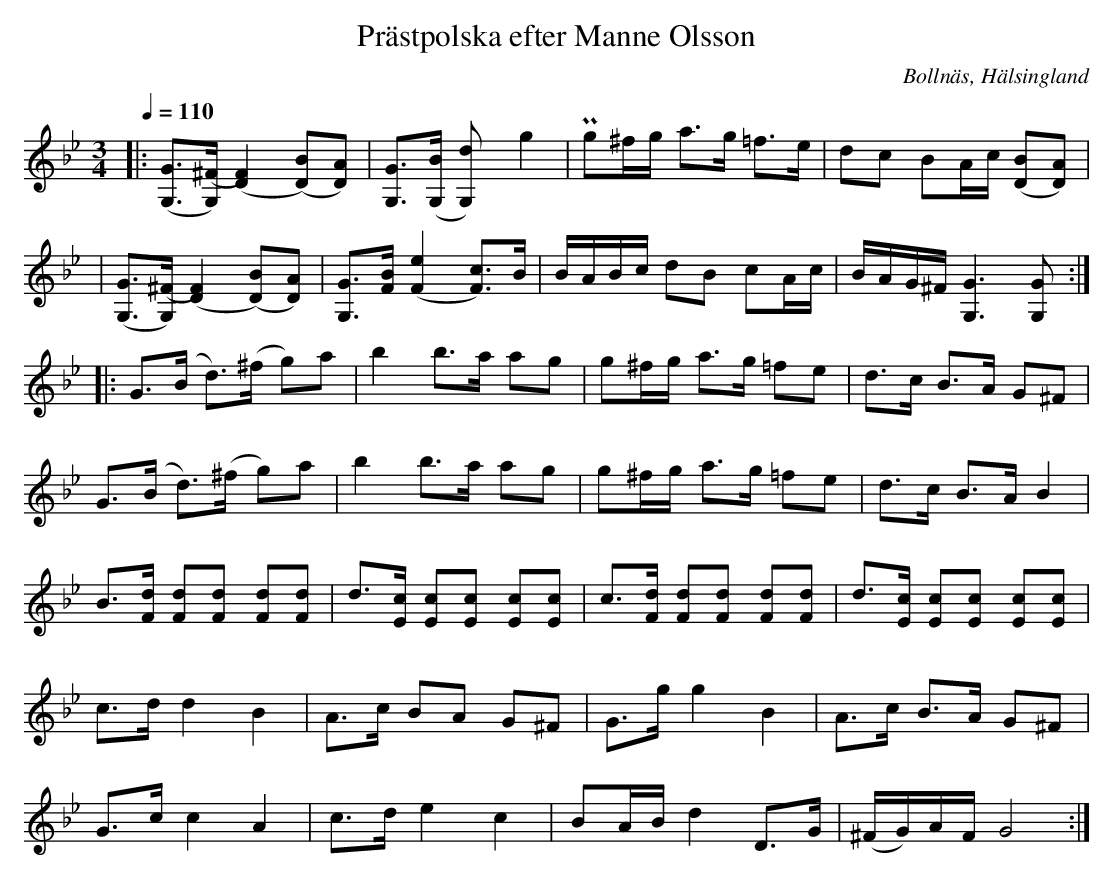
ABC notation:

X:1
T:Prästpolska efter Manne Olsson
O:Bollnäs, Hälsingland
M:3/4
L:1/8
Q:1/4=110
K:Gm
|:[(G, G]>[G,) (^F] [F2) (D2] [(D) B][D) A]| [G G,]>([B G,]   [d2 G,]) g2| Pg^f/g/ a>g =f>e | dc   BA/c/ [B (D][D) A]|
|[(G, G]>[G,) (^F] [F2) (D2] [(D) B][D) A]| [G G,]>[F B] [(F2 e2] [F) c]>B|B/A/B/c/  dB cA/c/  | B/A/G/^F/ [G,3 G3] [G, G]  ::
G>(B   d>)(^f   g)a        | b2     b>a      ag         | g^f/g/ a>g =fe | d>c         B>A G^F  |
G>(B   d>)(^f   g)a        | b2     b>a      ag         | g^f/g/ a>g =fe | d>c         B>A B2   |
B>[Fd] [Fd][Fd] [Fd][Fd] | d>[Ec] [Ec][Ec] [Ec][Ec] | \
c>[Fd] [Fd][Fd] [Fd][Fd] | d>[Ec] [Ec][Ec] [Ec][Ec] |
c>d    d2       B2           | A>c    BA       G^F       | G>g    g2 B2     | A>c         B>A G^F  |
G>c    c2       A2           | c>d    e2       c2        | BA/B/  d2 D>G   | (^F/G/)A/F/ G4      :|
